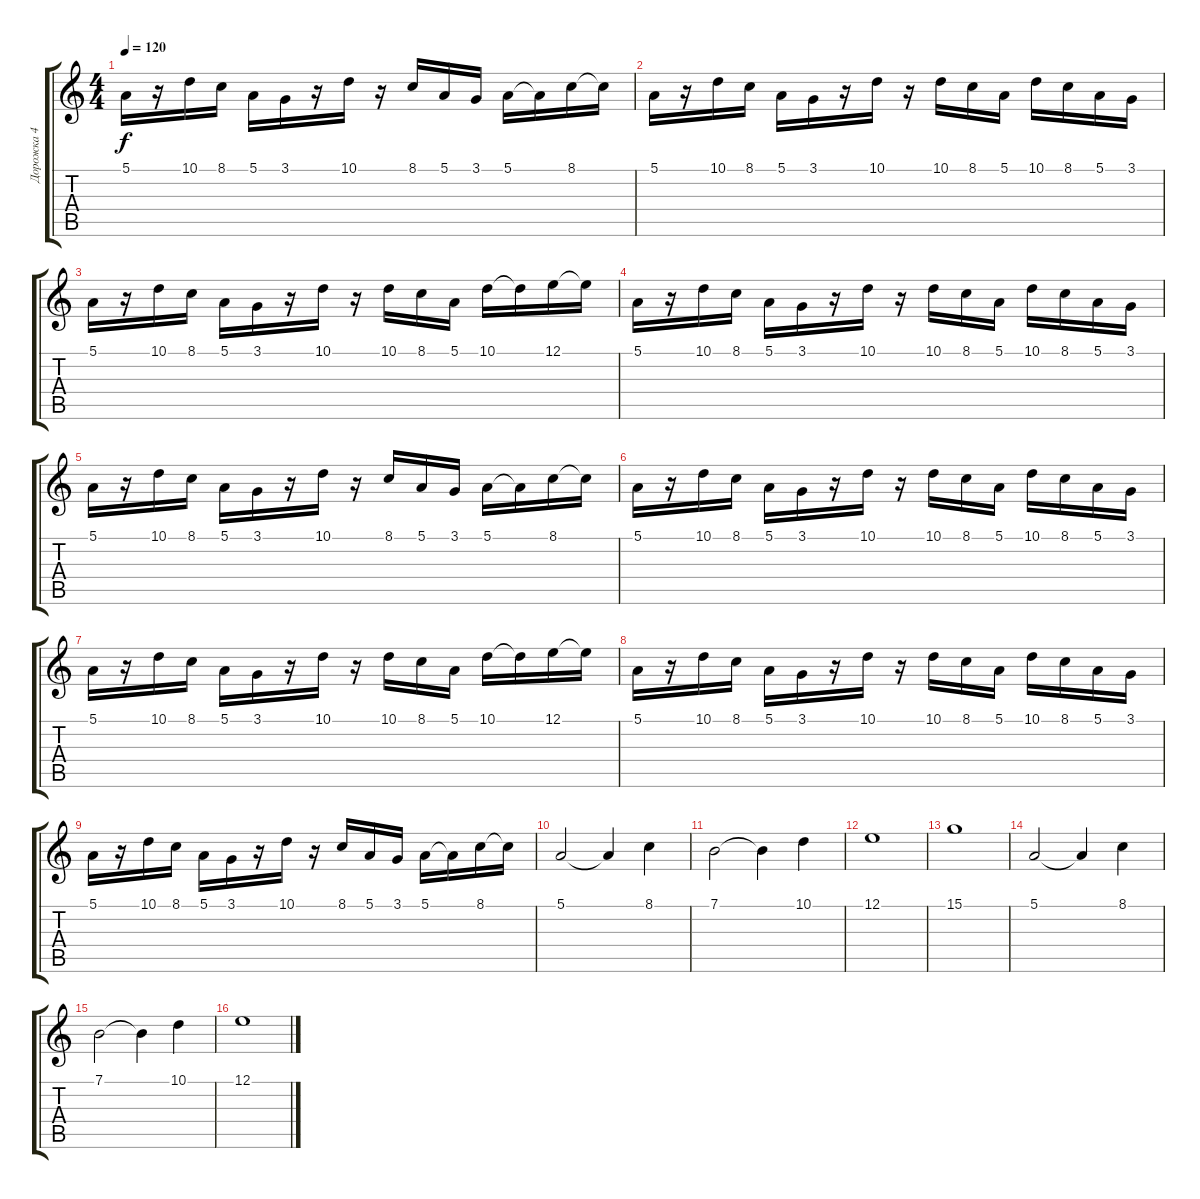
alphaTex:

\track ("Дорожка 4" "Дорожка 4") {instrument stringensemble1}
\staff {score tabs}
\tuning (E4 B3 G3 D3 A2 E2) {hide}
\ts (4 4)
\tempo 120
\clef g2
\ks c
5.1.16{dy f} r.16 10.1.16 8.1.16 5.1.16 3.1.16 r.16 10.1.16 r.16 8.1.16 5.1.16 3.1.16 5.1.16 5.1{t}.16 8.1.16 8.1{t}.16 |
5.1.16 r.16 10.1.16 8.1.16 5.1.16 3.1.16 r.16 10.1.16 r.16 10.1.16 8.1.16 5.1.16 10.1.16 8.1.16 5.1.16 3.1.16 |
5.1.16 r.16 10.1.16 8.1.16 5.1.16 3.1.16 r.16 10.1.16 r.16 10.1.16 8.1.16 5.1.16 10.1.16 10.1{t}.16 12.1.16 12.1{t}.16 |
5.1.16 r.16 10.1.16 8.1.16 5.1.16 3.1.16 r.16 10.1.16 r.16 10.1.16 8.1.16 5.1.16 10.1.16 8.1.16 5.1.16 3.1.16 |
5.1.16 r.16 10.1.16 8.1.16 5.1.16 3.1.16 r.16 10.1.16 r.16 8.1.16 5.1.16 3.1.16 5.1.16 5.1{t}.16 8.1.16 8.1{t}.16 |
5.1.16 r.16 10.1.16 8.1.16 5.1.16 3.1.16 r.16 10.1.16 r.16 10.1.16 8.1.16 5.1.16 10.1.16 8.1.16 5.1.16 3.1.16 |
5.1.16 r.16 10.1.16 8.1.16 5.1.16 3.1.16 r.16 10.1.16 r.16 10.1.16 8.1.16 5.1.16 10.1.16 10.1{t}.16 12.1.16 12.1{t}.16 |
5.1.16 r.16 10.1.16 8.1.16 5.1.16 3.1.16 r.16 10.1.16 r.16 10.1.16 8.1.16 5.1.16 10.1.16 8.1.16 5.1.16 3.1.16 |
5.1.16 r.16 10.1.16 8.1.16 5.1.16 3.1.16 r.16 10.1.16 r.16 8.1.16 5.1.16 3.1.16 5.1.16 5.1{t}.16 8.1.16 8.1{t}.16 |
5.1.2{volume 16 balance 8 instrument stringensemble1} 5.1{t}.4 8.1.4 |
7.1.2 7.1{t}.4 10.1.4 |
12.1.1 |
15.1.1 |
5.1.2 5.1{t}.4 8.1.4 |
7.1.2 7.1{t}.4 10.1.4 |
12.1.1
